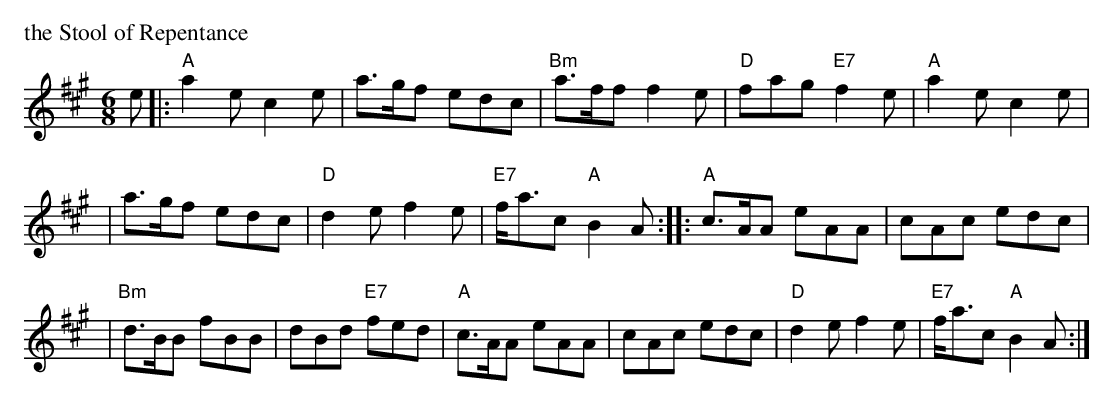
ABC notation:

X:1
P: the Stool of Repentance
M: 6/8
L: 1/8
K: A
e \
|: "A"a2e c2e \
| a>gf edc \
| "Bm"a>ff f2e \
| "D"fag "E7"f2e \
| "A"a2e c2e |
| a>gf edc \
| "D"d2e f2e \
| "E7"f<ac "A"B2A \
:: "A"c>AA eAA \
| cAc edc |
| "Bm"d>BB fBB \
| dBd "E7"fed \
| "A"c>AA eAA \
| cAc edc \
| "D"d2e f2e \
| "E7"f<ac "A"B2A :|
